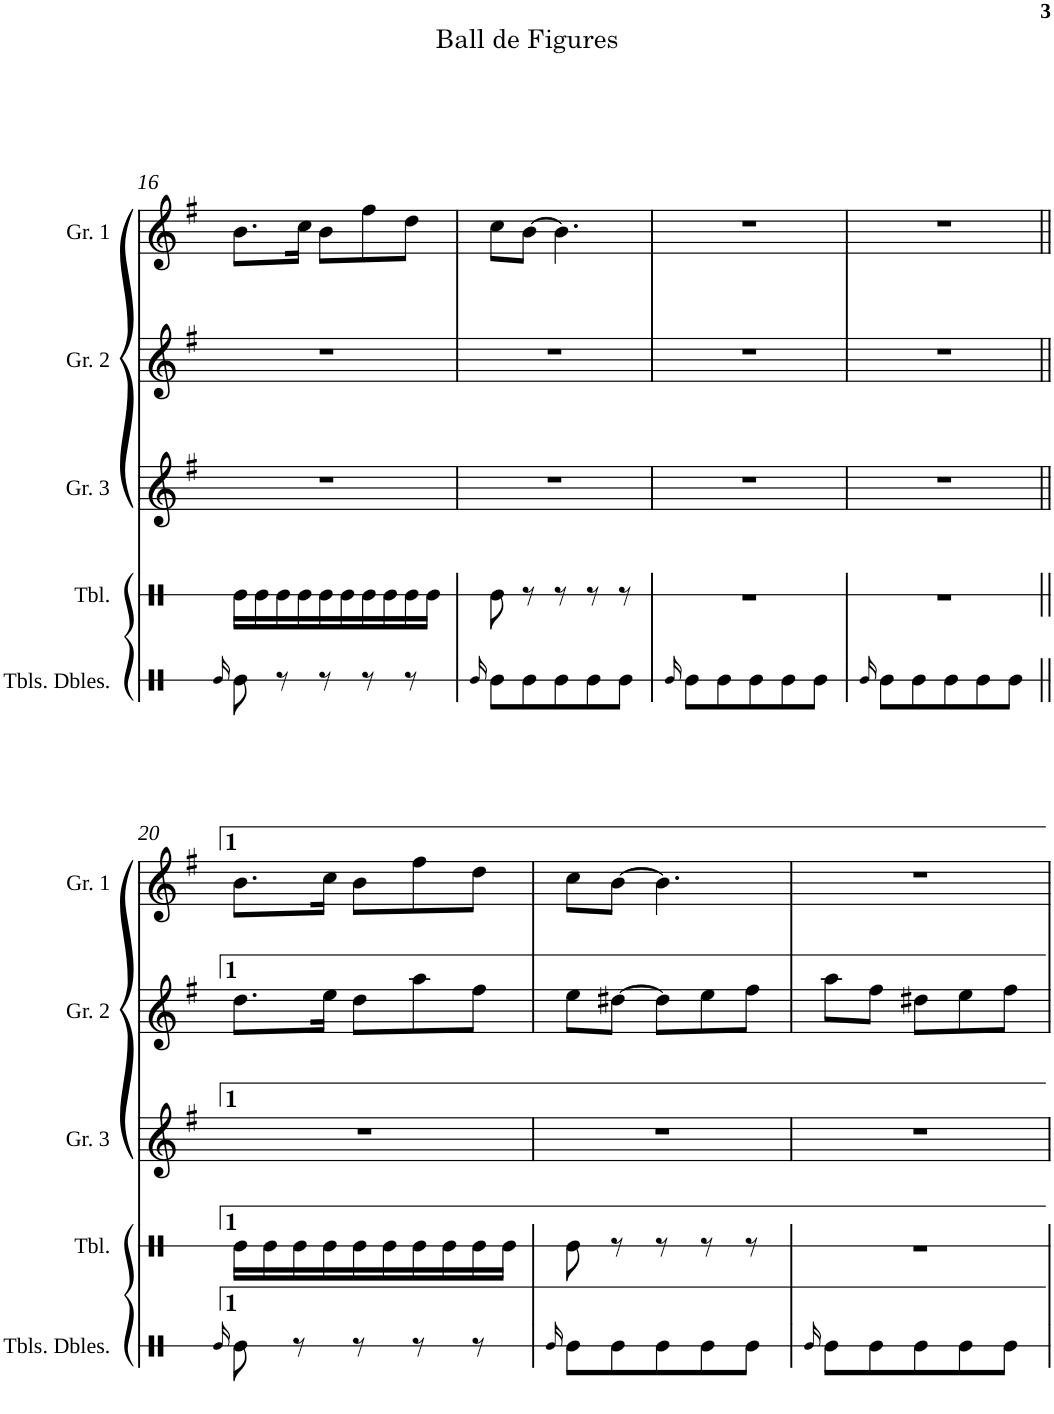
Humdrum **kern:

**kern	**kern	**kern	**kern	**kern
*part5	*part4	*part3	*part2	*part1
*staff5	*staff4	*staff3	*staff2	*staff1
*I"Timbals dels Diables	*I"Timbal	*I"Gralla 3	*I"Gralla 2	*I"Gralla 1
*I'Tbls. Dbles.	*I'Tbl.	*I'Gr. 3	*I'Gr. 2	*I'Gr. 1
!!LO:PB:g=z
*clefX	*clefX	*clefG2	*clefG2	*clefG2
*k[f#]	*k[f#]	*k[f#]	*k[f#]	*k[f#]
*G:	*G:	*G:	*G:	*G:
*M3/8	*M3/8	*M3/8	*M3/8	*M3/8
=16	=16	=16	=16	=16
16qRe/	.	.	.	.
8Re\	16Re\LL	4.r	4.r	8.b\L
.	16Re\	.	.	.
8r	16Re\	.	.	.
.	16Re\	.	.	16cc\Jk
8r	16Re\	.	.	8b\L
.	16Re\	.	.	.
8r	16Re\	4ryy	4ryy	8ff#\
.	16Re\	.	.	.
8r	16Re\	.	.	8dd\J
.	16Re\JJ	.	.	.
=17	=17	=17	=17	=17
16qRe/	.	.	.	.
8Re\L	8Re\	4.r	4.r	8cc\L
8Re\	8r	.	.	[8b\J
8Re\	8r	.	.	8b\_
8Re\	8r	4ryy	4ryy	4ryy
8Re\J	8r	.	.	.
=18	=18	=18	=18	=18
16qRe/	.	.	.	.
8Re\L	4.r	4.r	4.r	4.r
8Re\	.	.	.	.
8Re\	.	.	.	.
8Re\	4ryy	4ryy	4ryy	4b\]
8Re\J	.	.	.	.
=19	=19	=19	=19	=19
16qRe/	.	.	.	.
8Re\L	4.r	4.r	4.r	4.r
8Re\	.	.	.	.
8Re\	.	.	.	.
8Re\	4ryy	4ryy	4ryy	4ryy
8Re\J	.	.	.	.
!!LO:LB:g=z
=20||	=20||	=20||	=20||	=20||
16qRe/	.	.	.	.
8Re\	16Re\LL	4.r	8.dd\L	8.b\L
.	16Re\	.	.	.
8r	16Re\	.	.	.
.	16Re\	.	16ee\Jk	16cc\Jk
8r	16Re\	.	8dd\L	8b\L
.	16Re\	.	.	.
8r	16Re\	4ryy	8aa\	8ff#\
.	16Re\	.	.	.
8r	16Re\	.	8ff#\J	8dd\J
.	16Re\JJ	.	.	.
=21	=21	=21	=21	=21
16qRe/	.	.	.	.
8Re\L	8Re\	4.r	8ee\L	8cc\L
8Re\	8r	.	[8dd#X\J	[8b\J
8Re\	8r	.	8dd#\L]	8b\_
8Re\	8r	4ryy	8ee\	4ryy
8Re\J	8r	.	8ff#\J	.
=22	=22	=22	=22	=22
16qRe/	.	.	.	.
8Re\L	4.r	4.r	8aa\L	4.r
8Re\	.	.	8ff#\J	.
8Re\	.	.	8dd#X\L	.
8Re\	4ryy	4ryy	8ee\	4b\]
8Re\J	.	.	8ff#\J	.
=	=	=	=	=
*-	*-	*-	*-	*-
